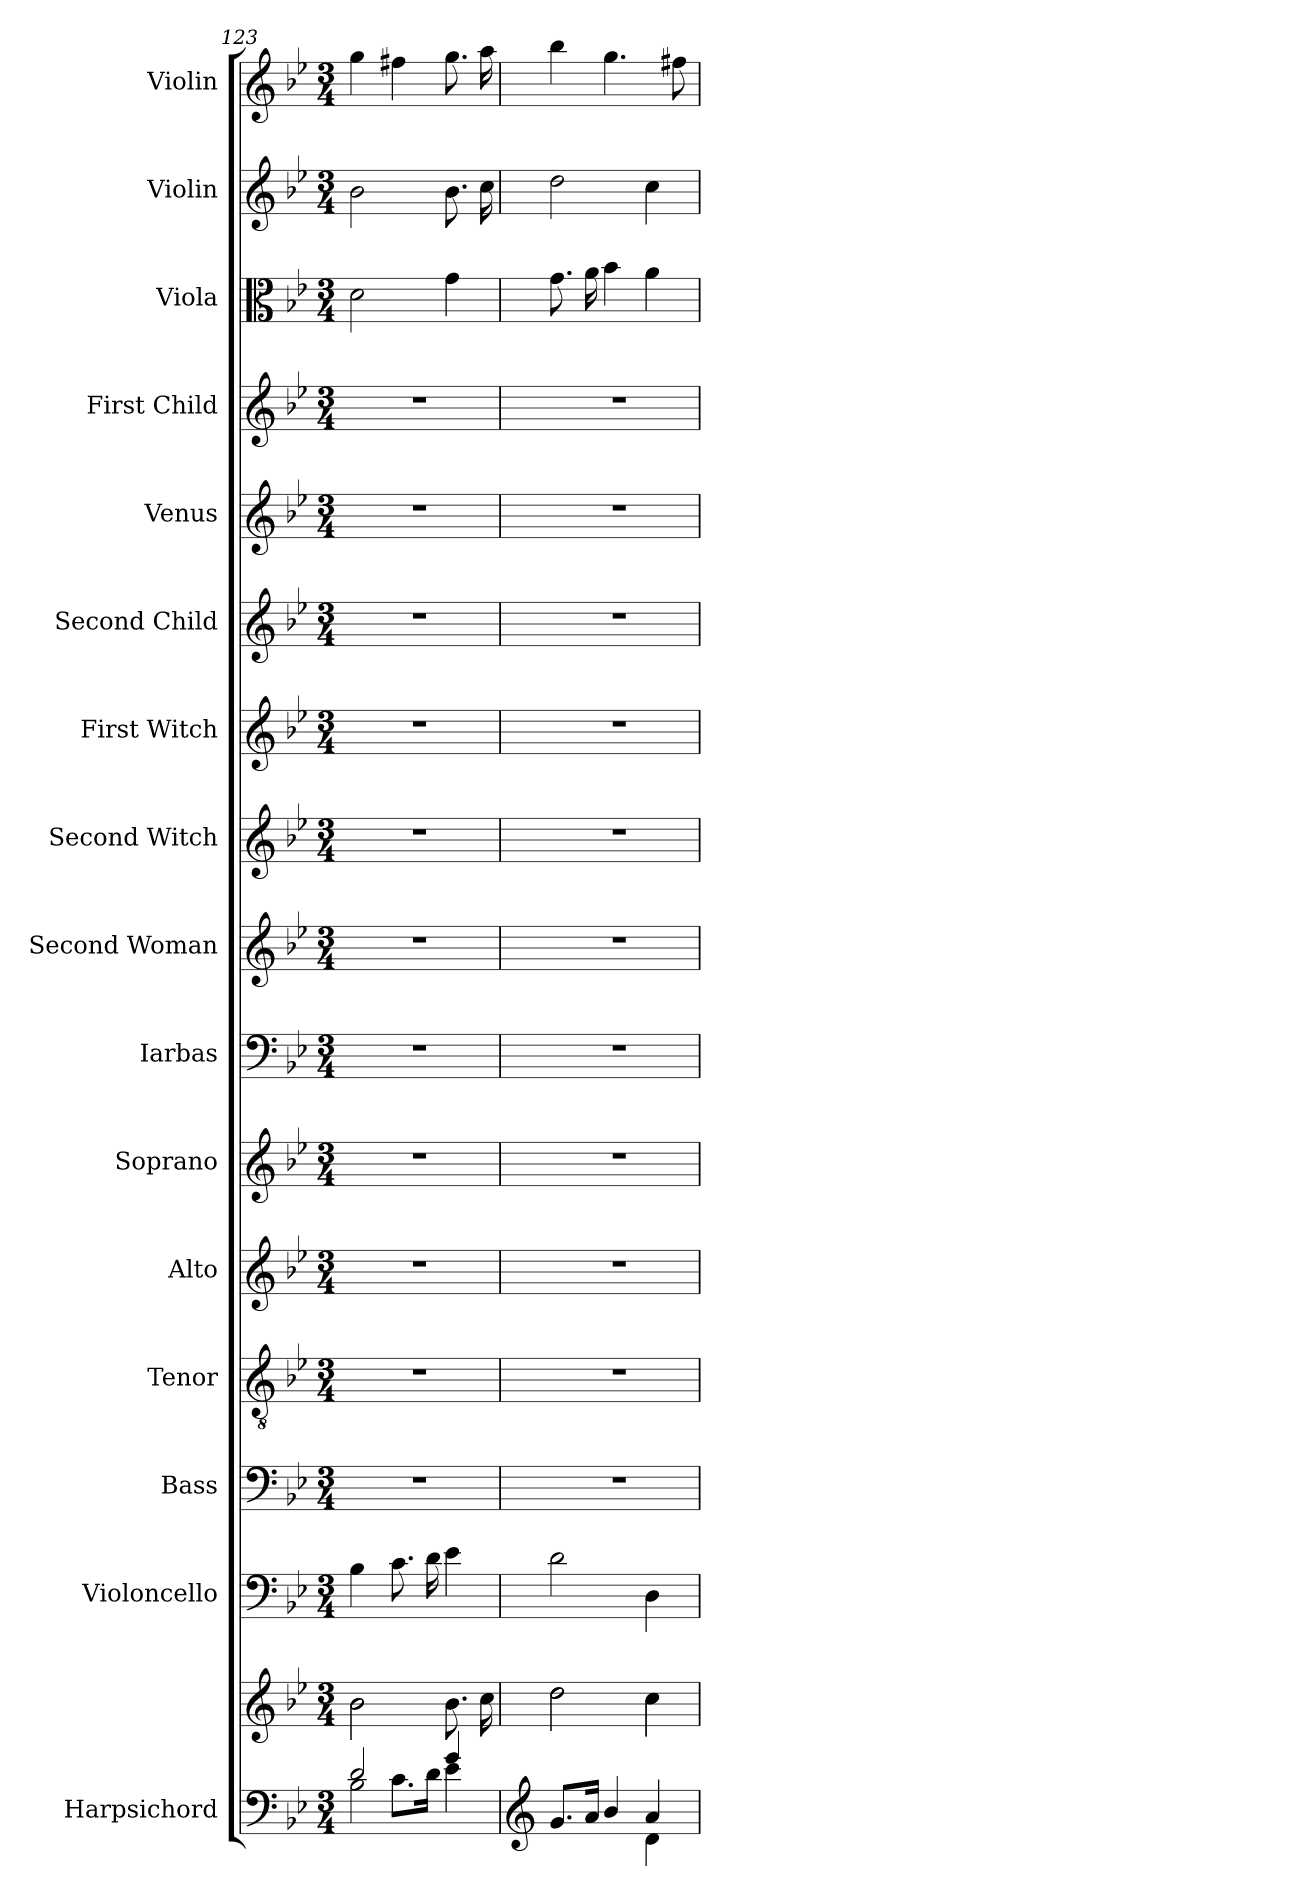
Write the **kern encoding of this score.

**kern	**kern	**kern	**kern	**kern	**kern	**kern	**kern	**kern	**kern	**kern	**kern	**kern	**kern	**kern	**kern	**kern
*part16	*part16	*part15	*part14	*part13	*part12	*part11	*part10	*part9	*part8	*part7	*part6	*part5	*part4	*part3	*part2	*part1
*staff17	*staff16	*staff15	*staff14	*staff13	*staff12	*staff11	*staff10	*staff9	*staff8	*staff7	*staff6	*staff5	*staff4	*staff3	*staff2	*staff1
*I"Harpsichord	*	*I"Violoncello	*I"Bass	*I"Tenor	*I"Alto	*I"Soprano	*I"Iarbas	*I"Second Woman	*I"Second Witch	*I"First Witch	*I"Second Child	*I"Venus	*I"First Child	*I"Viola	*I"Violin	*I"Violin
*I'Hch.	*	*I'Vc.	*I'B.	*I'T.	*I'A.	*I'S.	*I'I.	*I'2W	*I'W2.	*I'W1	*I'C2.	*I'V.	*I'C1	*I'Vla.	*I'Vln.	*I'Vln.
*clefF4	*clefG2	*clefF4	*clefF4	*clefGv2	*clefG2	*clefG2	*clefF4	*clefG2	*clefG2	*clefG2	*clefG2	*clefG2	*clefG2	*clefC3	*clefG2	*clefG2
*k[b-e-]	*k[b-e-]	*k[b-e-]	*k[b-e-]	*k[b-e-]	*k[b-e-]	*k[b-e-]	*k[b-e-]	*k[b-e-]	*k[b-e-]	*k[b-e-]	*k[b-e-]	*k[b-e-]	*k[b-e-]	*k[b-e-]	*k[b-e-]	*k[b-e-]
*M3/4	*M3/4	*M3/4	*M3/4	*M3/4	*M3/4	*M3/4	*M3/4	*M3/4	*M3/4	*M3/4	*M3/4	*M3/4	*M3/4	*M3/4	*M3/4	*M3/4
=123	=123	=123	=123	=123	=123	=123	=123	=123	=123	=123	=123	=123	=123	=123	=123	=123
*^	*^	*	*	*	*	*	*	*	*	*	*	*	*	*	*	*
*	*^	*	*	*	*	*	*	*	*	*	*	*	*	*	*	*	*	*
2d/	2B-\	4ryy	2b-\	2b-\	4B-\	2.r	2.r	2.r	2.r	2.r	2.r	2.r	2.r	2.r	2.r	2.r	2d\	2b-\	4gg\
.	.	8.c\L	.	.	8.c\	.	.	.	.	.	.	.	.	.	.	.	.	.	4ff#X\
.	.	16d\Jk	.	.	16d\	.	.	.	.	.	.	.	.	.	.	.	.	.	.
4g/	4e-\	4ryy	8.b-\	4ryy	4e-\	.	.	.	.	.	.	.	.	.	.	.	4g\	8.b-\	8.gg\
.	.	.	16cc\	.	.	.	.	.	.	.	.	.	.	.	.	.	.	16cc\	16aa\
*v	*v	*v	*	*	*	*	*	*	*	*	*	*	*	*	*	*	*	*	*
=124	=124	=124	=124	=124	=124	=124	=124	=124	=124	=124	=124	=124	=124	=124	=124	=124	=124
*clefG2	*	*	*	*	*	*	*	*	*	*	*	*	*	*	*	*	*
*^	*	*	*	*	*	*	*	*	*	*	*	*	*	*	*	*	*
8.g/L	2ryy	2dd\	2dd\	2d\	2.r	2.r	2.r	2.r	2.r	2.r	2.r	2.r	2.r	2.r	2.r	8.g\	2dd\	4bb-\
16a/Jk	.	.	.	.	.	.	.	.	.	.	.	.	.	.	.	16a\	.	.
4b-/	.	.	.	.	.	.	.	.	.	.	.	.	.	.	.	4b-\	.	4.gg\
4a/	4d\	4cc\	4cc\	4D\	.	.	.	.	.	.	.	.	.	.	.	4a\	4cc\	.
.	.	.	.	.	.	.	.	.	.	.	.	.	.	.	.	.	.	8ff#X\
*v	*v	*	*	*	*	*	*	*	*	*	*	*	*	*	*	*	*	*
*	*v	*v	*	*	*	*	*	*	*	*	*	*	*	*	*	*	*
=	=	=	=	=	=	=	=	=	=	=	=	=	=	=	=	=
*-	*-	*-	*-	*-	*-	*-	*-	*-	*-	*-	*-	*-	*-	*-	*-	*-
